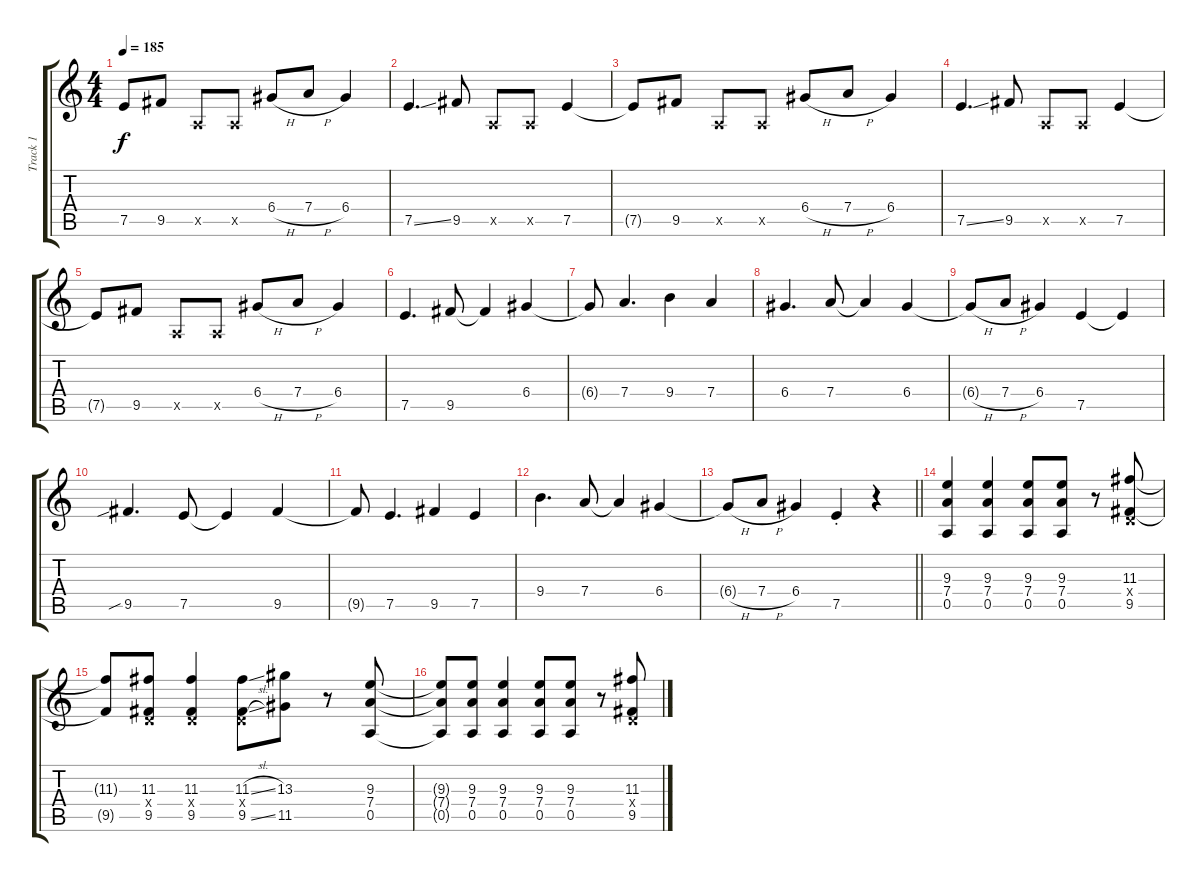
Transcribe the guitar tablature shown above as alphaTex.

\track ("Track 1" "Track 1") {instrument overdrivenguitar}
\staff {score tabs}
\tuning (E4 B3 G3 D3 A2 E2) {hide}
\ts (4 4)
\tempo 185
\clef g2
\ks c
7.5{t}.8{dy f} 9.5.8 0.5{x}.8 0.5{x}.8 6.4{h}.8 7.4{h}.8 6.4.4 |
7.5{ss}.4{d} 9.5.8 0.5{x}.8 0.5{x}.8 7.5.4 |
7.5{t}.8 9.5.8 0.5{x}.8 0.5{x}.8 6.4{h}.8 7.4{h}.8 6.4.4 |
7.5{ss}.4{d} 9.5.8 0.5{x}.8 0.5{x}.8 7.5.4 |
7.5{t}.8 9.5.8 0.5{x}.8 0.5{x}.8 6.4{h}.8 7.4{h}.8 6.4.4 |
7.5.4{d} 9.5.8 9.5{t}.4 6.4.4 |
6.4{t}.8 7.4.4{d} 9.4.4 7.4.4 |
6.4.4{d} 7.4.8 7.4{t}.4 6.4.4 |
6.4{h t}.8 7.4{h}.8 6.4.4 7.5.4 7.5{t}.4 |
9.5{sib}.4{d} 7.5.8 7.5{t}.4 9.5.4 |
9.5{t}.8 7.5.4{d} 9.5.4 7.5.4 |
9.4.4{d} 7.4.8 7.4{t}.4 6.4.4 |
\barLineRight lightlight
6.4{h t}.8 7.4{h}.8 6.4.4 7.5{st}.4 r.4 |
(9.3 7.4 0.5).4 (9.3 7.4 0.5).4 (9.3 7.4 0.5).8 (9.3 7.4 0.5).8 r.8 (11.3 0.4{x} 9.5).8 |
(11.3{t} 9.5{t}).8 (11.3 0.4{x} 9.5).8 (11.3 0.4{x} 9.5).4 (11.3{sl} 0.4{x} 9.5{sl}).8 (13.3 11.5).8 r.8 (9.3 7.4 0.5).8 |
(9.3{t} 7.4{t} 0.5{t}).8 (9.3 7.4 0.5).8 (9.3 7.4 0.5).4 (9.3 7.4 0.5).8 (9.3 7.4 0.5).8 r.8 (11.3 0.4{x} 9.5).8
